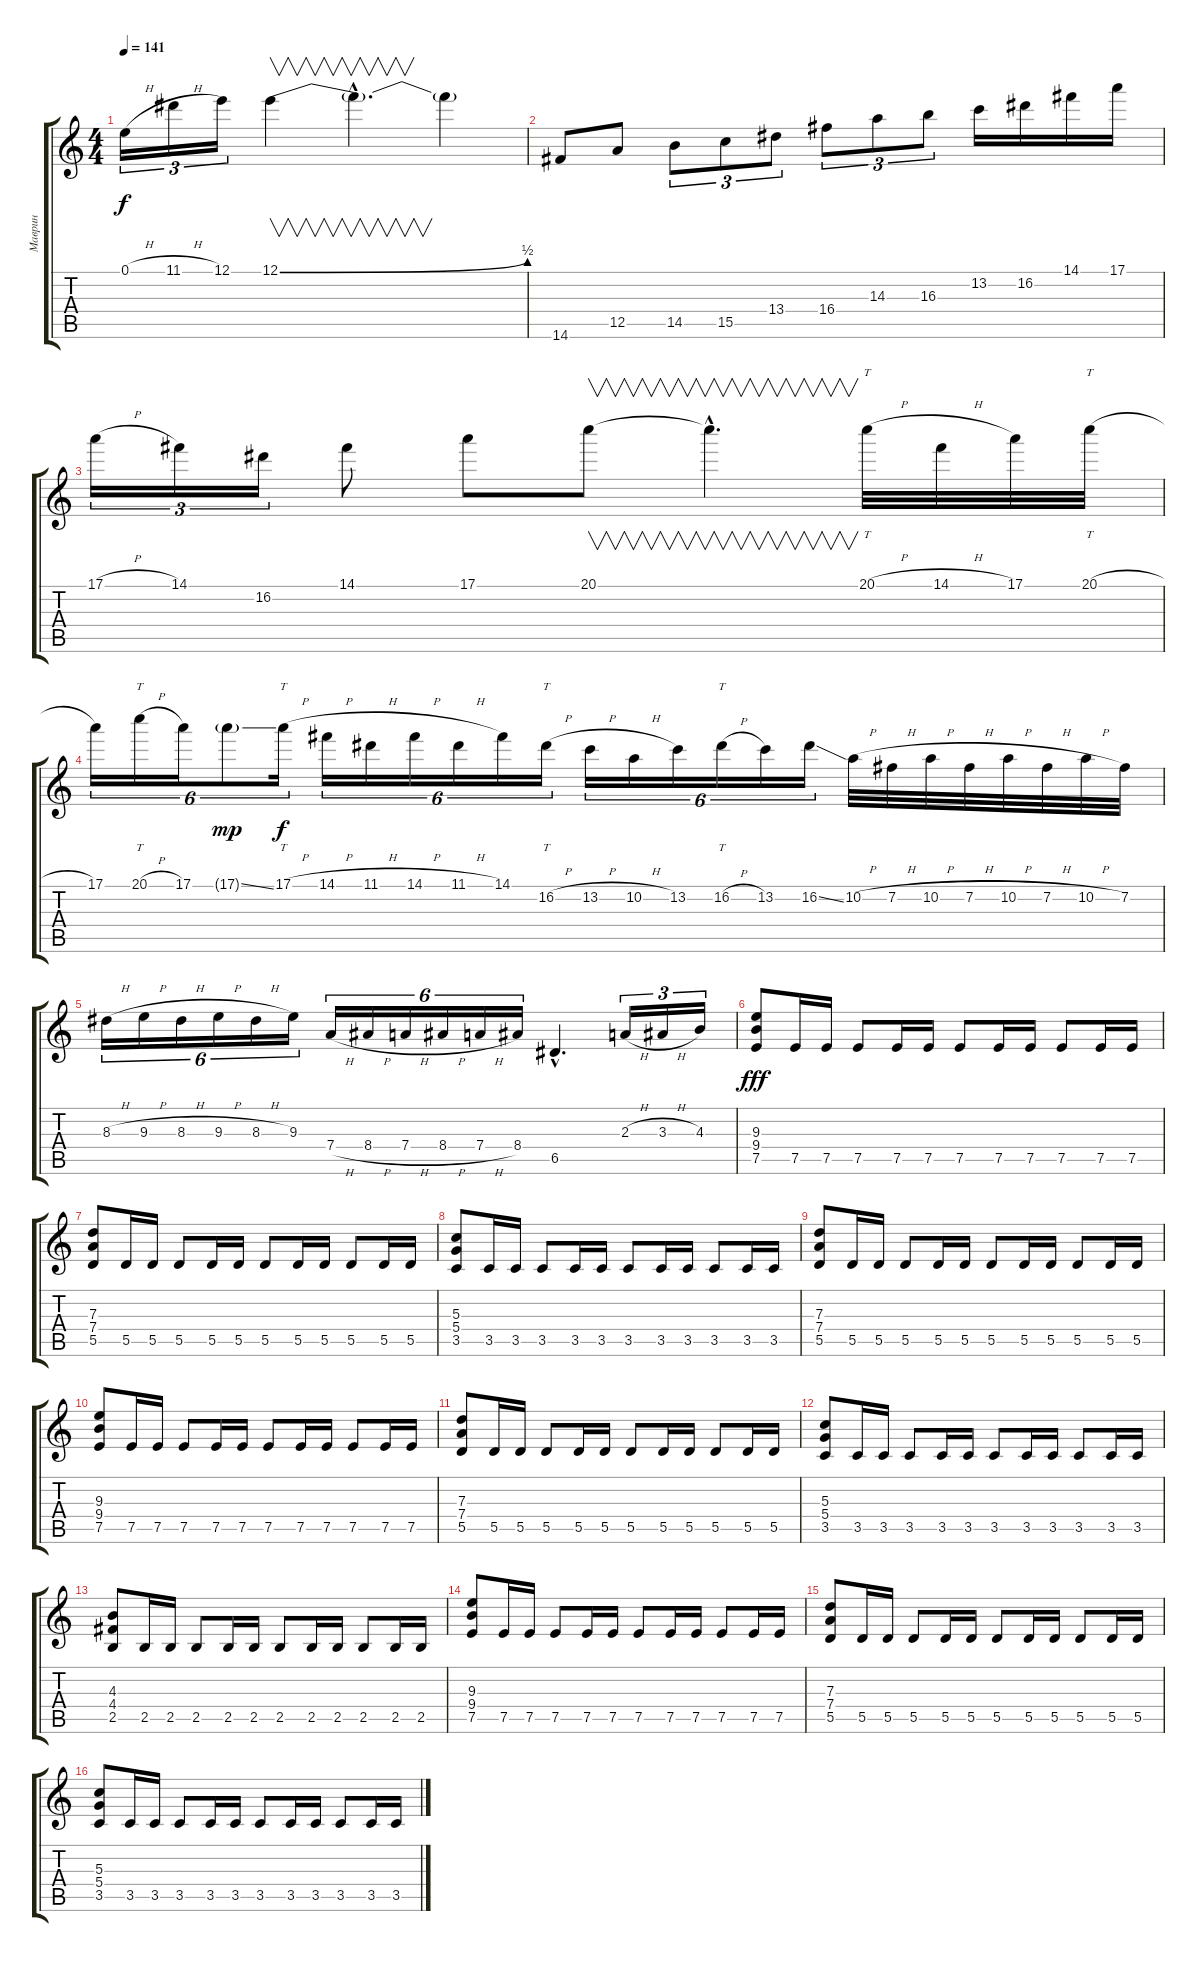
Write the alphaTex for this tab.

\track ("Маврин" "Маврин") {instrument distortionguitar}
\staff {score tabs}
\tuning (E4 B3 G3 D3 A2 E2) {hide}
\ts (4 4)
\tempo 141
\clef g2
\ks c
0.1{h}.16{tu (3 2) dy f} 11.1{h}.16{tu (3 2)} 12.1.16{tu (3 2)} 12.1{be (bend 0 0 60 2)}.4{v} 12.1{hac t}.4{v d} 12.1{t}.4 |
14.6.8 12.5.8 14.5.8{tu (3 2)} 15.5.8{tu (3 2)} 13.4.8{tu (3 2)} 16.4.8{tu (3 2)} 14.3.8{tu (3 2)} 16.3.8{tu (3 2)} 13.2.16 16.2.16 14.1.16 17.1.16 |
17.1{h}.16{tu (3 2)} 14.1.16{tu (3 2)} 16.2.16{tu (3 2)} 14.1.8 17.1.8 20.1.8{v} 20.1{hac t}.4{v d} 20.1{h}.32{tt} 14.1{h}.32 17.1.32 20.1{h}.32{tt} |
17.1.16{tu (6 4)} 20.1{h}.16{tt tu (6 4)} 17.1.16{tu (6 4)} 17.1{ss g}.8{tu (6 4) dy mp} 17.1{h}.16{tt tu (6 4) dy f} 14.1{h}.16{tu (6 4)} 11.1{h}.16{tu (6 4)} 14.1{h}.16{tu (6 4)} 11.1{h}.16{tu (6 4)} 14.1.16{tu (6 4)} 16.2{h}.16{tt tu (6 4)} 13.2{h}.16{tu (6 4)} 10.2{h}.16{tu (6 4)} 13.2.16{tu (6 4)} 16.2{h}.16{tt tu (6 4)} 13.2.16{tu (6 4)} 16.2{ss}.16{tu (6 4)} 10.2{h}.32 7.2{h}.32 10.2{h}.32 7.2{h}.32 10.2{h}.32 7.2{h}.32 10.2{h}.32 7.2.32 |
8.3{h}.16{tu (6 4)} 9.3{h}.16{tu (6 4)} 8.3{h}.16{tu (6 4)} 9.3{h}.16{tu (6 4)} 8.3{h}.16{tu (6 4)} 9.3.16{tu (6 4)} 7.4{h}.16{tu (6 4)} 8.4{h}.16{tu (6 4)} 7.4{h}.16{tu (6 4)} 8.4{h}.16{tu (6 4)} 7.4{h}.16{tu (6 4)} 8.4.16{tu (6 4)} 6.5{hac}.4{d} 2.3{h}.16{tu (3 2)} 3.3{h}.16{tu (3 2)} 4.3.16{tu (3 2)} |
(9.3 9.4 7.5).8{dy fff volume 10} 7.5.16 7.5.16 7.5.8 7.5.16 7.5.16 7.5.8 7.5.16 7.5.16 7.5.8 7.5.16 7.5.16 |
(7.3 7.4 5.5).8 5.5.16 5.5.16 5.5.8 5.5.16 5.5.16 5.5.8 5.5.16 5.5.16 5.5.8 5.5.16 5.5.16 |
(5.3 5.4 3.5).8 3.5.16 3.5.16 3.5.8 3.5.16 3.5.16 3.5.8 3.5.16 3.5.16 3.5.8 3.5.16 3.5.16 |
(7.3 7.4 5.5).8 5.5.16 5.5.16 5.5.8 5.5.16 5.5.16 5.5.8 5.5.16 5.5.16 5.5.8 5.5.16 5.5.16 |
(9.3 9.4 7.5).8 7.5.16 7.5.16 7.5.8 7.5.16 7.5.16 7.5.8 7.5.16 7.5.16 7.5.8 7.5.16 7.5.16 |
(7.3 7.4 5.5).8 5.5.16 5.5.16 5.5.8 5.5.16 5.5.16 5.5.8 5.5.16 5.5.16 5.5.8 5.5.16 5.5.16 |
(5.3 5.4 3.5).8 3.5.16 3.5.16 3.5.8 3.5.16 3.5.16 3.5.8 3.5.16 3.5.16 3.5.8 3.5.16 3.5.16 |
(4.3 4.4 2.5).8 2.5.16 2.5.16 2.5.8 2.5.16 2.5.16 2.5.8 2.5.16 2.5.16 2.5.8 2.5.16 2.5.16 |
(9.3 9.4 7.5).8 7.5.16 7.5.16 7.5.8 7.5.16 7.5.16 7.5.8 7.5.16 7.5.16 7.5.8 7.5.16 7.5.16 |
(7.3 7.4 5.5).8 5.5.16 5.5.16 5.5.8 5.5.16 5.5.16 5.5.8 5.5.16 5.5.16 5.5.8 5.5.16 5.5.16 |
(5.3 5.4 3.5).8 3.5.16 3.5.16 3.5.8 3.5.16 3.5.16 3.5.8 3.5.16 3.5.16 3.5.8 3.5.16 3.5.16
